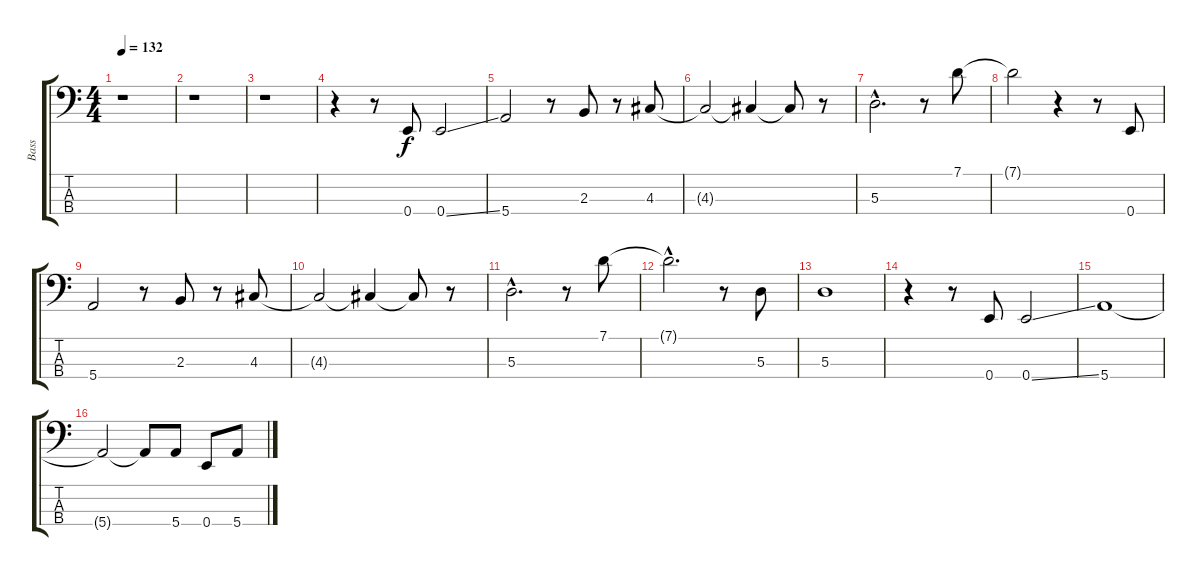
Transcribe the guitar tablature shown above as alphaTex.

\track ("Bass" "Bass") {instrument electricbassfinger}
\staff {score tabs}
\tuning (G2 D2 A1 E1) {hide}
\ts (4 4)
\tempo 132
\clef f4
\ks c
r.1{dy f instrument electricbassfinger} |
r.1 |
r.1 |
r.4 r.8 0.4.8 0.4{ss}.2 |
5.4.2 r.8 2.3.8 r.8 4.3.8 |
4.3{t}.2 4.3{t}.4 4.3{t}.8 r.8 |
5.3{hac}.2{d} r.8 7.1.8 |
7.1{t}.2 r.4 r.8 0.4.8 |
5.4.2 r.8 2.3.8 r.8 4.3.8 |
4.3{t}.2 4.3{t}.4 4.3{t}.8 r.8 |
5.3{hac}.2{d} r.8 7.1.8 |
7.1{hac t}.2{d} r.8 5.3.8 |
5.3.1 |
r.4 r.8 0.4.8 0.4{ss}.2 |
5.4.1 |
5.4{t}.2 5.4{t}.8 5.4.8 0.4.8 5.4.8
